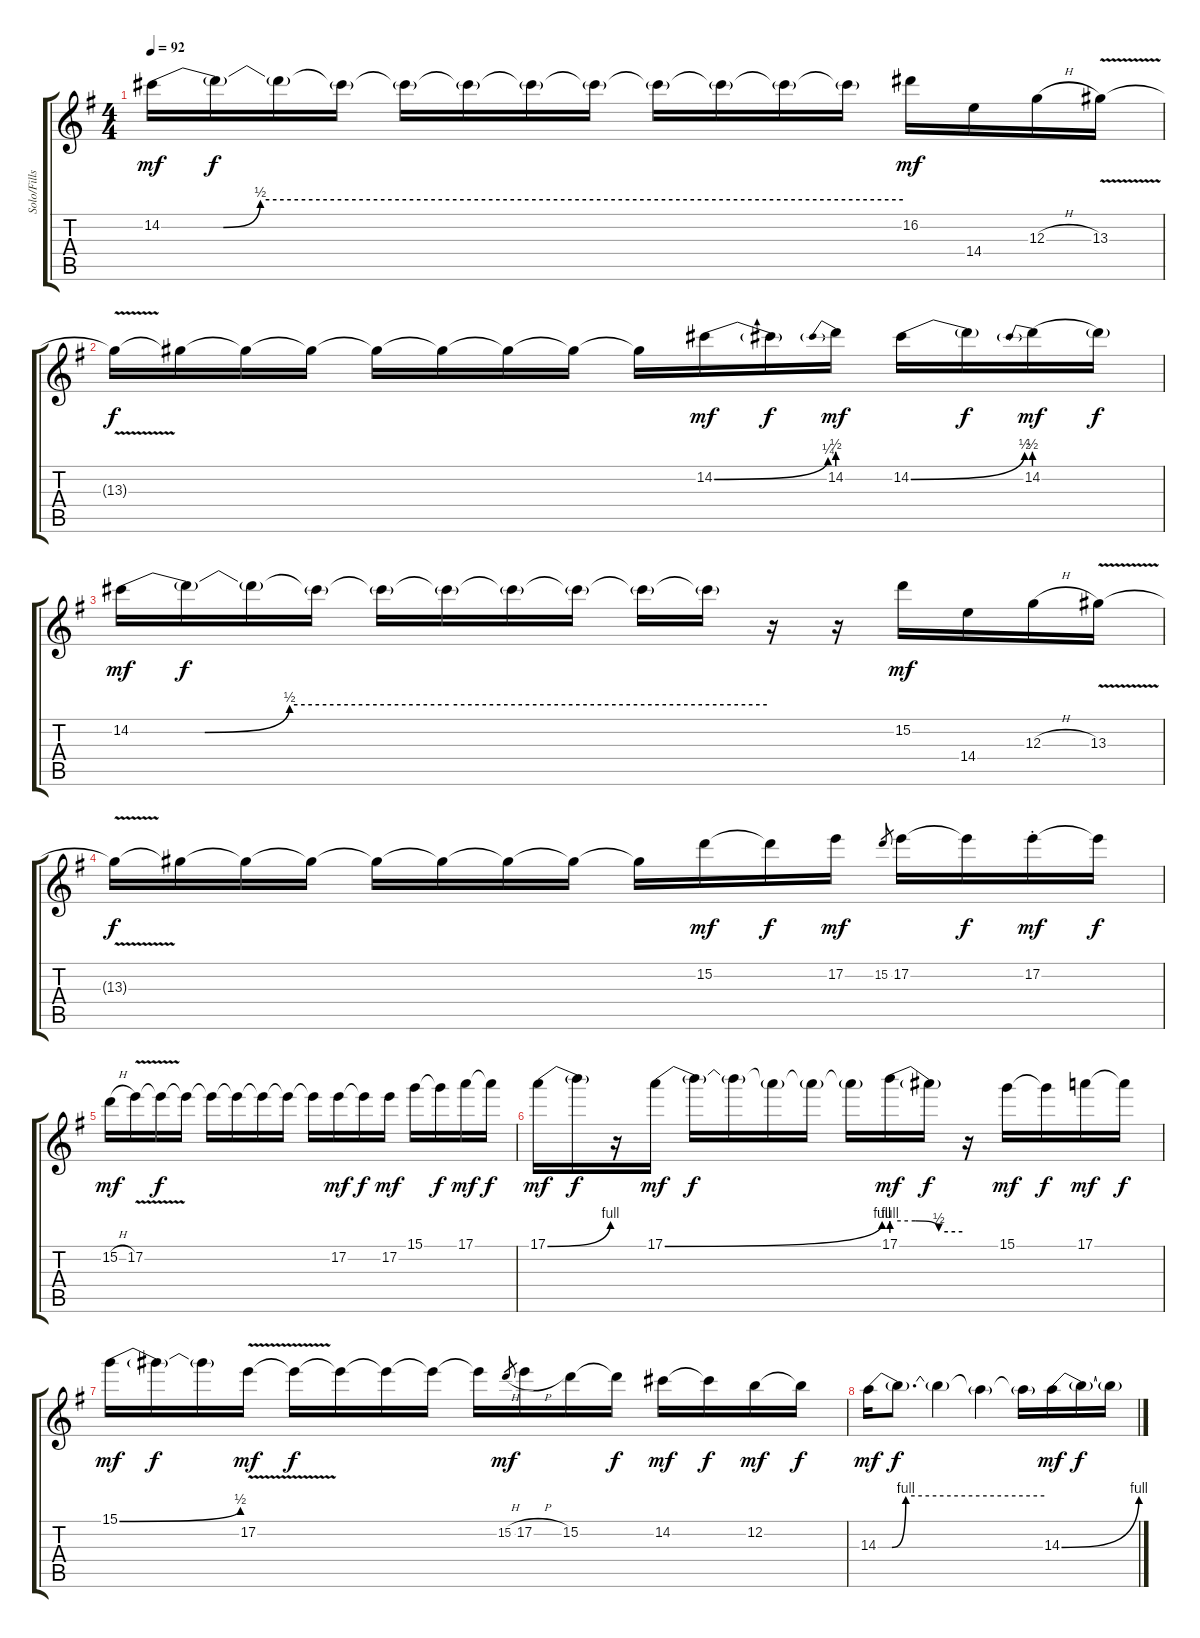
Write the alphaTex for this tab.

\track ("Solo/Fills" "Solo/Fills") {instrument overdrivenguitar}
\staff {score tabs}
\tuning (E4 B3 G3 D3 A2 E2) {hide}
\ts (4 4)
\tempo 92
\clef g2
\ks g
14.2{be (custom 0 0 5 0 8 2 60 2)}.16{dy mf} 14.2{t}.16{dy f} 14.2{t}.16 14.2{t}.16 14.2{t}.16 14.2{t}.16 14.2{t}.16 14.2{t}.16 14.2{t}.16 14.2{t}.16 14.2{t}.16 14.2{t}.16 16.2.16{dy mf} 14.4.16 12.3{h}.16 13.3{v}.16 |
13.3{t}.16{dy f} 13.3{t}.16 13.3{t}.16 13.3{t}.16 13.3{t}.16 13.3{t}.16 13.3{t}.16 13.3{t}.16 13.3{t}.16 14.2{be (bend 0 0 60 1)}.16{dy mf} 14.2{t}.16{dy f} 14.2{be (prebend 0 2 60 2)}.16{dy mf} 14.2{be (bend 0 0 60 2)}.16 14.2{t}.16{dy f} 14.2{be (prebend 0 2 60 2)}.16{dy mf} 14.2{t}.16{dy f} |
14.2{be (custom 0 0 7 0 15 2 30 2 60 2)}.16{dy mf} 14.2{t}.16{dy f} 14.2{t}.16 14.2{t}.16 14.2{t}.16 14.2{t}.16 14.2{t}.16 14.2{t}.16 14.2{t}.16 14.2{t}.16 r.16 r.16 15.2.16{dy mf} 14.4.16 12.3{h}.16 13.3{v}.16 |
13.3{t}.16{dy f} 13.3{t}.16 13.3{t}.16 13.3{t}.16 13.3{t}.16 13.3{t}.16 13.3{t}.16 13.3{t}.16 13.3{t}.16 15.2.16{dy mf} 15.2{t}.16{dy f} 17.2.16{dy mf} 15.2.8{gr} 17.2.16 17.2{t}.16{dy f} 17.2{st}.16{dy mf} 17.2{t}.16{dy f} |
15.2{h}.16{dy mf} 17.2{v}.16 17.2{t}.16{dy f} 17.2{t}.16 17.2{t}.16 17.2{t}.16 17.2{t}.16 17.2{t}.16 17.2{t}.16 17.2.16{dy mf} 17.2{t}.16{dy f} 17.2.16{dy mf} 15.1.16 15.1{t}.16{dy f} 17.1.16{dy mf} 17.1{t}.16{dy f} |
17.1{be (bend 0 0 60 4)}.16{dy mf} 17.1{t}.16{dy f} r.16 17.1{be (bend 0 0 60 4)}.16{dy mf} 17.1{t}.16{dy f} 17.1{t}.16 17.1{t}.16 17.1{t}.16 17.1{t}.16 17.1{be (custom 0 4 20 4 40 2 60 2)}.16{dy mf} 17.1{t}.16{dy f} r.16 15.1.16{dy mf} 15.1{t}.16{dy f} 17.1.16{dy mf} 17.1{t}.16{dy f} |
15.1{be (bend 0 0 60 2)}.16{dy mf} 15.1{t}.16{dy f} 15.1{t}.16 17.2{v}.16{dy mf} 17.2{t}.16{dy f} 17.2{t}.16 17.2{t}.16 17.2{t}.16 17.2{t}.16 15.2{h}.8{gr dy mf} 17.2{h}.16 15.2.16 15.2{t}.16{dy f} 14.2.16{dy mf} 14.2{t}.16{dy f} 12.2.16{dy mf} 12.2{t}.16{dy f} |
14.3{be (custom 0 0 5 0 10 4 60 4)}.16{dy mf} 14.3{t}.8{d dy f} 14.3{t}.4 14.3{t}.4 14.3{t}.16 14.3{be (bend 0 0 60 4)}.16{dy mf} 14.3{t}.16{dy f} 14.3{t}.16
